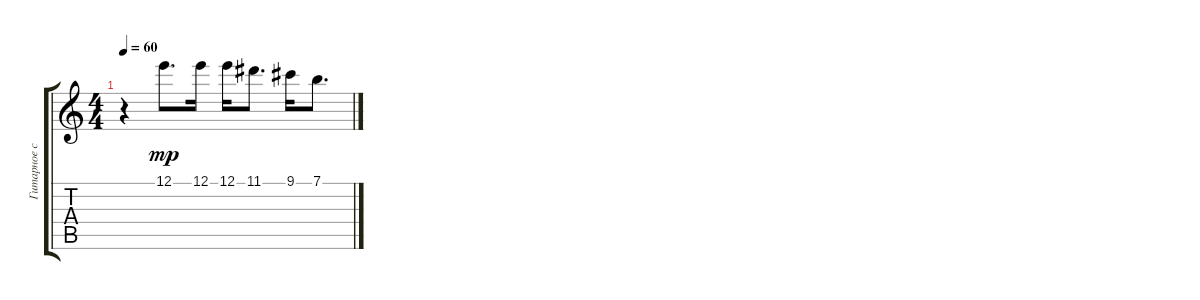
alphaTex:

\track ("Гитарное соло" "Гитарное с") {instrument overdrivenguitar}
\staff {score tabs}
\tuning (E4 B3 G3 D3 A2 E2) {hide}
\ts (4 4)
\tempo 60
\clef g2
\ks c
r.4{dy mp} 12.1.8{d} 12.1.16 12.1.16 11.1.8{d} 9.1.16 7.1.8{d}
